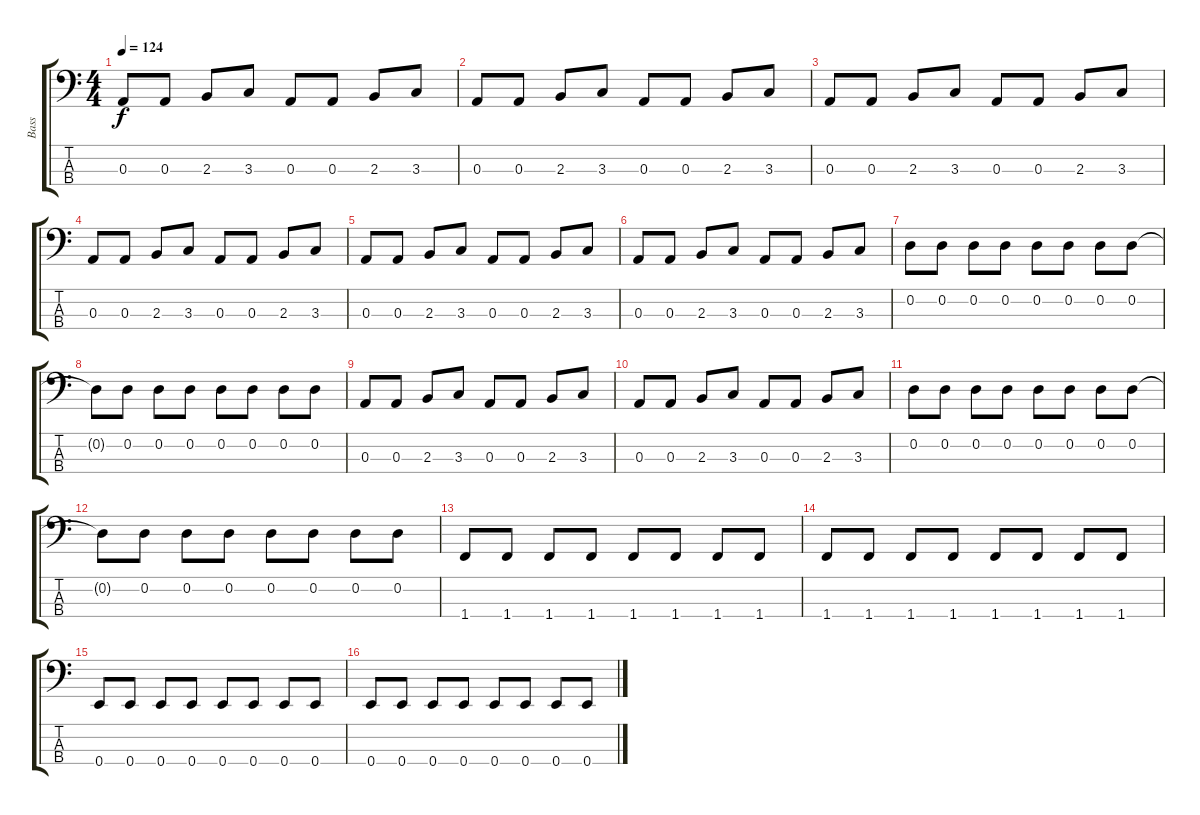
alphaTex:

\track ("Bass" "Bass") {instrument electricbasspick}
\staff {score tabs}
\tuning (G2 D2 A1 E1) {hide}
\ts (4 4)
\tempo 124
\clef f4
\ks c
0.3.8{dy f} 0.3.8 2.3.8 3.3.8 0.3.8 0.3.8 2.3.8 3.3.8 |
0.3.8 0.3.8 2.3.8 3.3.8 0.3.8 0.3.8 2.3.8 3.3.8 |
0.3.8 0.3.8 2.3.8 3.3.8 0.3.8 0.3.8 2.3.8 3.3.8 |
0.3.8 0.3.8 2.3.8 3.3.8 0.3.8 0.3.8 2.3.8 3.3.8 |
0.3.8 0.3.8 2.3.8 3.3.8 0.3.8 0.3.8 2.3.8 3.3.8 |
0.3.8 0.3.8 2.3.8 3.3.8 0.3.8 0.3.8 2.3.8 3.3.8 |
0.2.8 0.2.8 0.2.8 0.2.8 0.2.8 0.2.8 0.2.8 0.2.8 |
0.2{t}.8 0.2.8 0.2.8 0.2.8 0.2.8 0.2.8 0.2.8 0.2.8 |
0.3.8 0.3.8 2.3.8 3.3.8 0.3.8 0.3.8 2.3.8 3.3.8 |
0.3.8 0.3.8 2.3.8 3.3.8 0.3.8 0.3.8 2.3.8 3.3.8 |
0.2.8 0.2.8 0.2.8 0.2.8 0.2.8 0.2.8 0.2.8 0.2.8 |
0.2{t}.8 0.2.8 0.2.8 0.2.8 0.2.8 0.2.8 0.2.8 0.2.8 |
1.4.8 1.4.8 1.4.8 1.4.8 1.4.8 1.4.8 1.4.8 1.4.8 |
1.4.8 1.4.8 1.4.8 1.4.8 1.4.8 1.4.8 1.4.8 1.4.8 |
0.4.8 0.4.8 0.4.8 0.4.8 0.4.8 0.4.8 0.4.8 0.4.8 |
0.4.8 0.4.8 0.4.8 0.4.8 0.4.8 0.4.8 0.4.8 0.4.8
